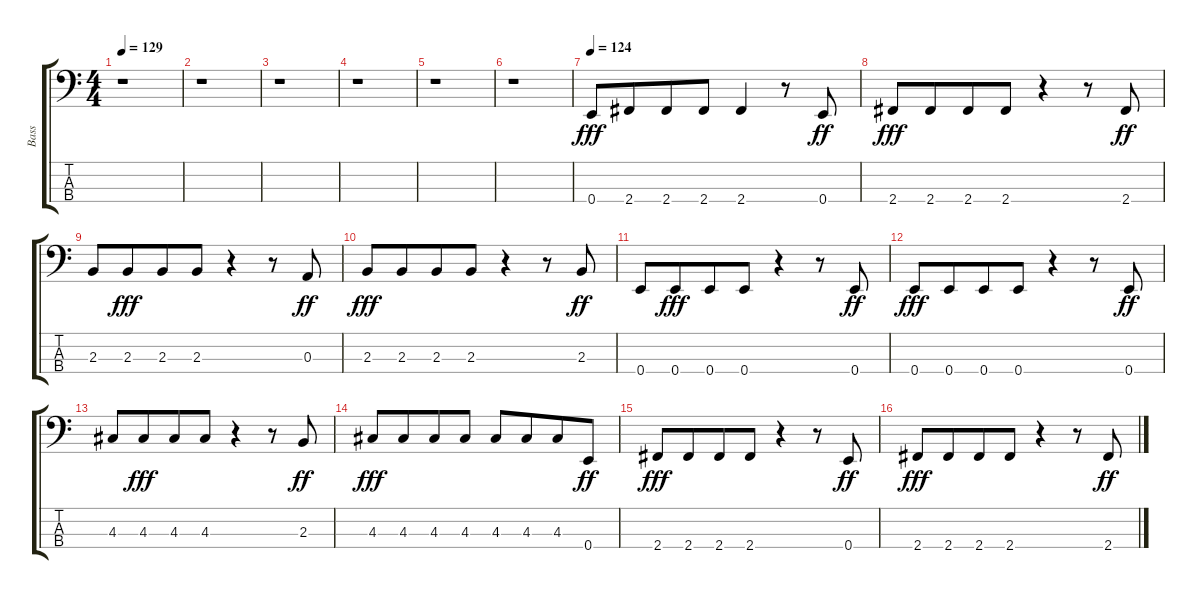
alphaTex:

\track ("Bass" "Bass") {instrument electricbassfinger}
\staff {score tabs}
\tuning (G2 D2 A1 E1) {hide}
\ts (4 4)
\tempo 129
\clef f4
\ks c
r.1{dy fff} |
r.1 |
r.1 |
r.1 |
r.1 |
r.1 |
\tempo 124
0.4.8 2.4.8{beam merge} 2.4.8 2.4.8 2.4.4 r.8 0.4.8{dy ff} |
2.4.8{dy fff} 2.4.8{beam merge} 2.4.8 2.4.8 r.4 r.8 2.4.8{dy ff} |
2.3.8 2.3.8{dy fff beam merge} 2.3.8 2.3.8 r.4 r.8 0.3.8{dy ff} |
2.3.8{dy fff beam merge} 2.3.8{beam merge} 2.3.8 2.3.8 r.4 r.8 2.3.8{dy ff} |
0.4.8 0.4.8{dy fff beam merge} 0.4.8 0.4.8 r.4 r.8 0.4.8{dy ff} |
0.4.8{dy fff} 0.4.8{beam merge} 0.4.8 0.4.8 r.4 r.8 0.4.8{dy ff} |
4.3.8 4.3.8{dy fff beam merge} 4.3.8 4.3.8 r.4 r.8 2.3.8{dy ff} |
4.3.8{dy fff} 4.3.8{beam merge} 4.3.8 4.3.8 4.3.8 4.3.8{beam merge} 4.3.8 0.4.8{dy ff} |
2.4.8{dy fff} 2.4.8{beam merge} 2.4.8 2.4.8 r.4 r.8 0.4.8{dy ff} |
2.4.8{dy fff} 2.4.8{beam merge} 2.4.8 2.4.8 r.4 r.8 2.4.8{dy ff}
